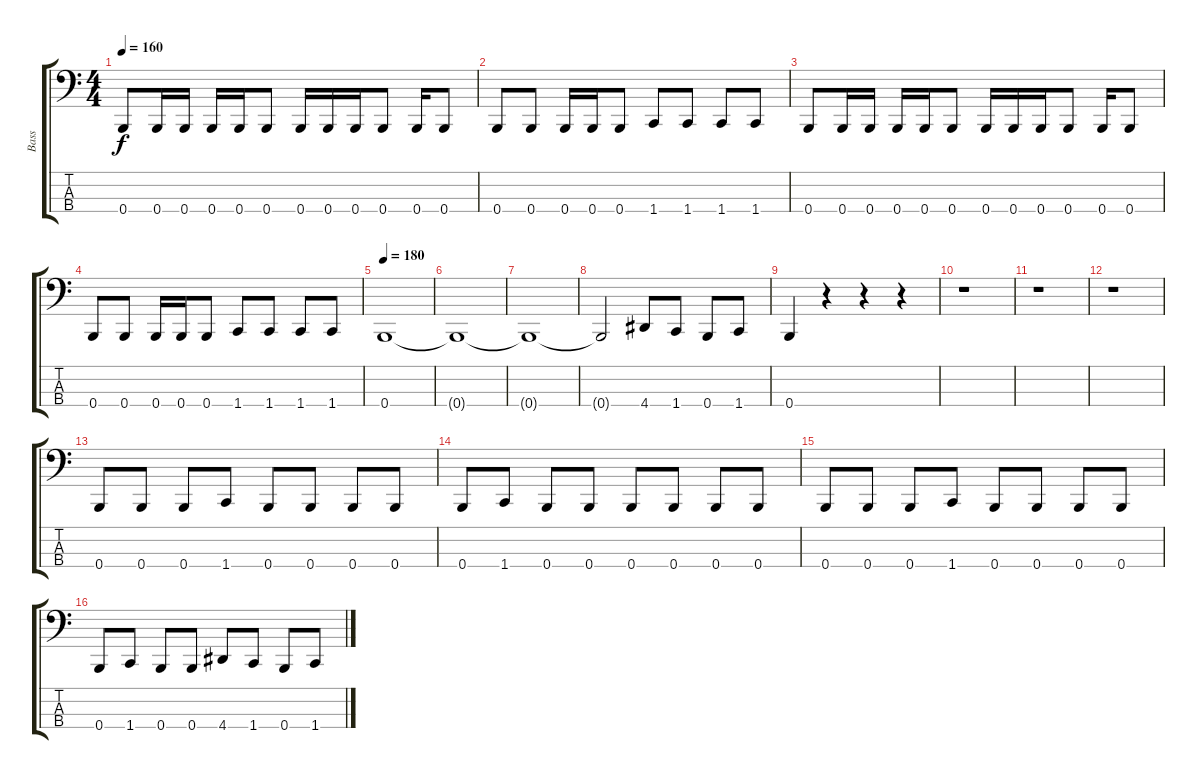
\track ("Bass" "Bass") {instrument electricbasspick}
\staff {score tabs}
\tuning (E2 B1 Gb1 B0) {hide}
\ts (4 4)
\tempo 160
\clef f4
\ks c
0.4.8{dy f} 0.4.16 0.4.16 0.4.16 0.4.16 0.4.8 0.4.16 0.4.16 0.4.16 0.4.8 0.4.16 0.4.8 |
0.4.8 0.4.8 0.4.16 0.4.16 0.4.8 1.4.8 1.4.8 1.4.8 1.4.8 |
0.4.8 0.4.16 0.4.16 0.4.16 0.4.16 0.4.8 0.4.16 0.4.16 0.4.16 0.4.8 0.4.16 0.4.8 |
0.4.8 0.4.8 0.4.16 0.4.16 0.4.8 1.4.8 1.4.8 1.4.8 1.4.8 |
\tempo 180
0.4.1 |
0.4{t}.1 |
0.4{t}.1 |
0.4{t}.2 4.4.8 1.4.8 0.4.8 1.4.8 |
0.4.4 r.4 r.4 r.4 |
r.1 |
r.1 |
r.1 |
0.4.8 0.4.8 0.4.8 1.4.8 0.4.8 0.4.8 0.4.8 0.4.8 |
0.4.8 1.4.8 0.4.8 0.4.8 0.4.8 0.4.8 0.4.8 0.4.8 |
0.4.8 0.4.8 0.4.8 1.4.8 0.4.8 0.4.8 0.4.8 0.4.8 |
0.4.8 1.4.8 0.4.8 0.4.8 4.4.8 1.4.8 0.4.8 1.4.8
